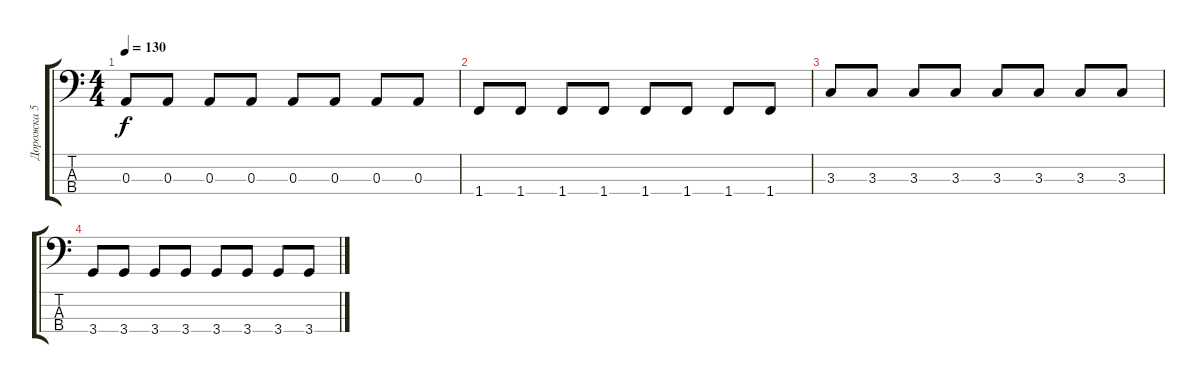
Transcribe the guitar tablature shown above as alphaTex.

\track ("Дорожка 5" "Дорожка 5") {instrument electricbassfinger}
\staff {score tabs}
\tuning (G2 D2 A1 E1) {hide}
\ts (4 4)
\tempo 130
\clef f4
\ks c
0.3.8{dy f} 0.3.8 0.3.8 0.3.8 0.3.8 0.3.8 0.3.8 0.3.8 |
1.4.8 1.4.8 1.4.8 1.4.8 1.4.8 1.4.8 1.4.8 1.4.8 |
3.3.8 3.3.8 3.3.8 3.3.8 3.3.8 3.3.8 3.3.8 3.3.8 |
3.4.8 3.4.8 3.4.8 3.4.8 3.4.8 3.4.8 3.4.8 3.4.8
